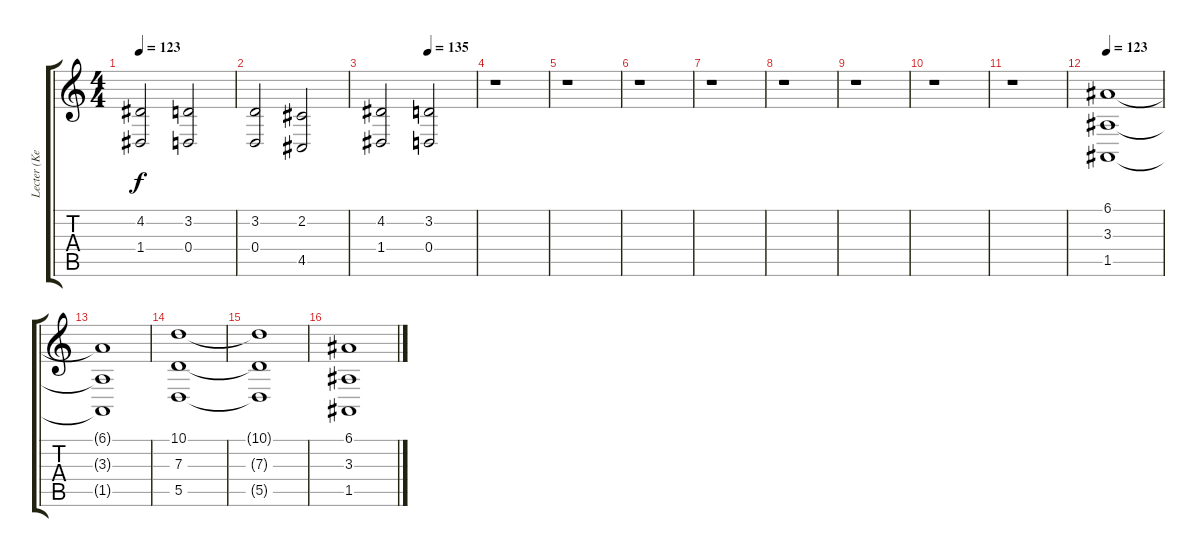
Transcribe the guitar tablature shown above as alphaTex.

\track ("Lecter (KeybLeft)" "Lecter (Ke") {instrument stringensemble1}
\staff {score tabs}
\tuning (E4 B3 G3 D3 A2 D2) {hide}
\ts (4 4)
\tempo 123
\clef g2
\ks c
(4.2 1.4).2{dy f} (3.2 0.4).2 |
(3.2 0.4).2 (2.2 4.5).2 |
\tempo (135 0.5)
(4.2 1.4).2 (3.2 0.4).2 |
r.1 |
r.1 |
r.1 |
r.1 |
r.1 |
r.1 |
r.1 |
r.1 |
\tempo 123
(6.1 3.3 1.5).1{balance 11} |
(6.1{t} 3.3{t} 1.5{t}).1 |
(10.1 7.3 5.5).1 |
(10.1{t} 7.3{t} 5.5{t}).1 |
(6.1 3.3 1.5).1
